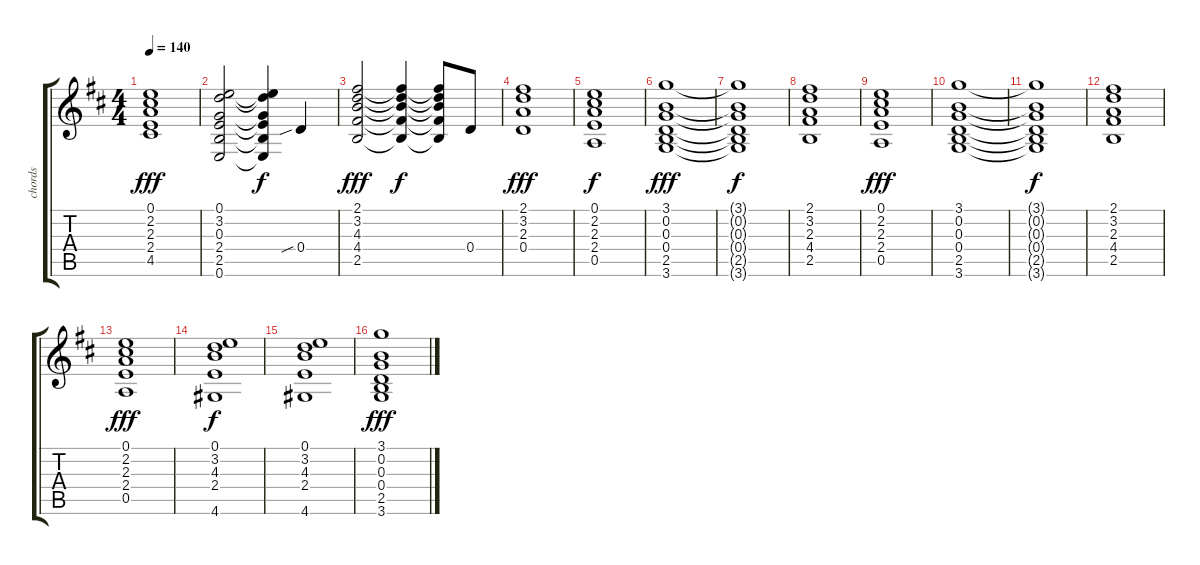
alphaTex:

\track ("chords" "chords") {instrument acousticguitarsteel}
\staff {score tabs}
\tuning (E4 B3 G3 D3 A2 E2) {hide}
\ts (4 4)
\tempo 140
\clef g2
\ks d
(0.1 2.2 2.3 2.4 4.5).1{dy fff} |
(0.1 3.2 0.3 2.4 2.5 0.6).2 (0.1{t} 3.2{t} 0.3{t} 2.4{t} 2.5{t} 0.6{t}).4{dy f} 0.4{sib}.4 |
(2.1 3.2 4.3 4.4 2.5).2{dy fff} (2.1{t} 3.2{t} 4.3{t} 4.4{t} 2.5{t}).4{dy f} (2.1{t} 3.2{t} 4.3{t} 4.4{t} 2.5{t}).8 0.4.8 |
(2.1 3.2 2.3 0.4).1{dy fff} |
(0.1 2.2 2.3 2.4 0.5).1{dy f} |
(3.1 0.2 0.3 0.4 2.5 3.6).1{dy fff} |
(3.1{t} 0.2{t} 0.3{t} 0.4{t} 2.5{t} 3.6{t}).1{dy f} |
(2.1 3.2 2.3 4.4 2.5).1 |
(0.1 2.2 2.3 2.4 0.5).1{dy fff} |
(3.1 0.2 0.3 0.4 2.5 3.6).1 |
(3.1{t} 0.2{t} 0.3{t} 0.4{t} 2.5{t} 3.6{t}).1{dy f} |
(2.1 3.2 2.3 4.4 2.5).1 |
(0.1 2.2 2.3 2.4 0.5).1{dy fff} |
(0.1 3.2 4.3 2.4 4.6).1{dy f} |
(0.1 3.2 4.3 2.4 4.6).1 |
(3.1 0.2 0.3 0.4 2.5 3.6).1{dy fff}
